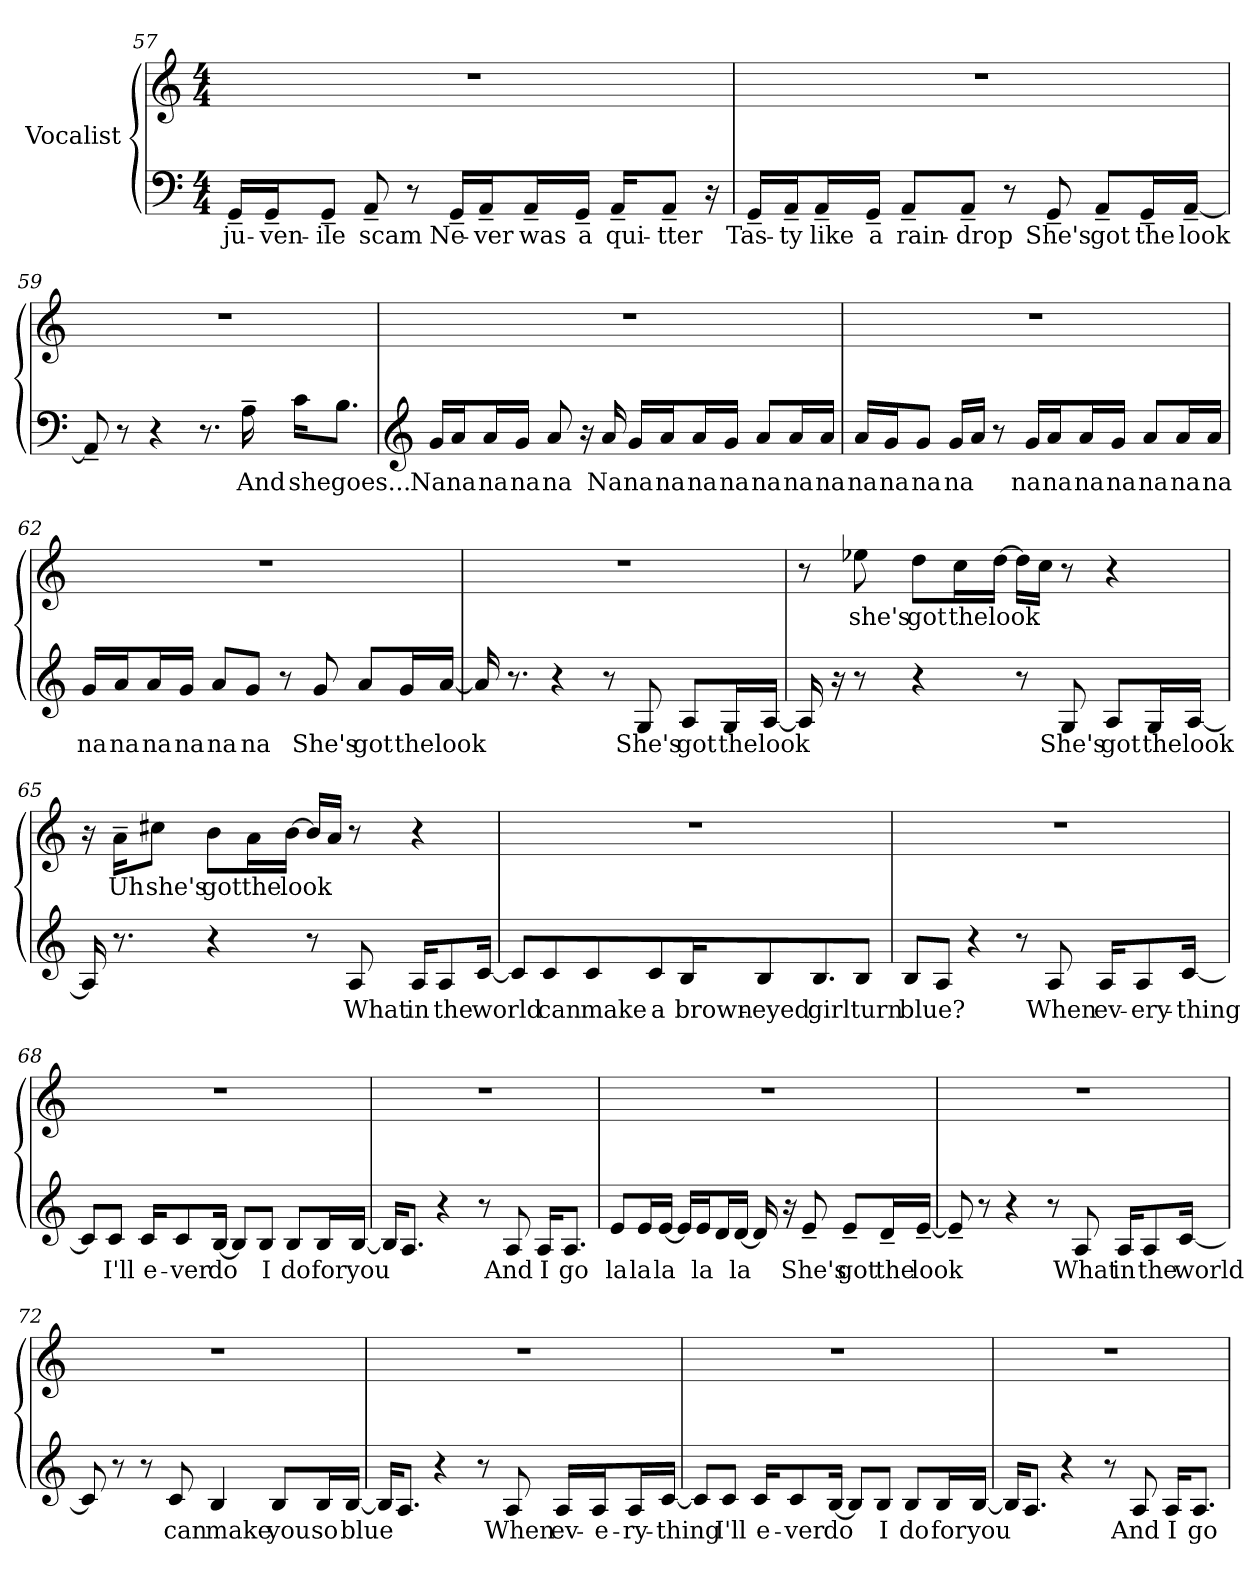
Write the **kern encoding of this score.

**kern	**text	**kern	**text
*part1	*part1	*part1	*part1
*staff2	*staff2	*staff1	*staff1
*I"Vocalist	*	*	*
*clefF4	*	*clefG2	*
*M4/4	*	*M4/4	*
=57	=57	=57	=57
16GG~/LL	ju-	1r	.
16GG~/J	-ven-	.	.
8GG~/J	-ile	.	.
8AA~	scam	.	.
8r	.	.	.
16GG~/LL	Ne-	.	.
16AA~/J	-ver	.	.
16AA~/L	was	.	.
16GG~/JJ	a	.	.
16AA~/KL	qui-	.	.
8AA~/J	-tter	.	.
16r	.	.	.
=58	=58	=58	=58
16GG~/LL	Tas-	1r	.
16AA~/J	-ty	.	.
16AA~/L	like	.	.
16GG~/JJ	a	.	.
8AA~/L	rain-	.	.
8AA~/J	-drop	.	.
8r	.	.	.
8GG~	She's	.	.
8AA~/L	got	.	.
16GG~/L	the	.	.
[16AA~/JJ	look	.	.
=59	=59	=59	=59
8AA~]	_	1r	.
8r	.	.	.
4r	.	.	.
8.r	.	.	.
16A~	And	.	.
16c\KL	she	.	.
8.B\J	goes...	.	.
=60	=60	=60	=60
*clefG2	*	*	*
16g/LL	Na	1r	.
16a/J	na	.	.
16a/L	na	.	.
16g/JJ	na	.	.
8a	na	.	.
16r	.	.	.
16a	Na	.	.
16g/LL	na	.	.
16a/J	na	.	.
16a/L	na	.	.
16g/JJ	na	.	.
8a/L	na	.	.
16a/L	na	.	.
16a/JJ	na	.	.
=61	=61	=61	=61
16a/LL	na	1r	.
16g/J	na	.	.
8g/J	na	.	.
16g/LL	na	.	.
16a/JJ	_	.	.
8r	.	.	.
16g/LL	na	.	.
16a/J	na	.	.
16a/L	na	.	.
16g/JJ	na	.	.
8a/L	na	.	.
16a/L	na	.	.
16a/JJ	na	.	.
=62	=62	=62	=62
16g/LL	na	1r	.
16a/J	na	.	.
16a/L	na	.	.
16g/JJ	na	.	.
8a/L	na	.	.
8g/J	na	.	.
8r	.	.	.
8g	She's	.	.
8a/L	got	.	.
16g/L	the	.	.
[16a/JJ	look	.	.
=63	=63	=63	=63
16a]	_	1r	.
8.r	.	.	.
4r	.	.	.
8r	.	.	.
8G	She's	.	.
8A/L	got	.	.
16G/L	the	.	.
[16A/JJ	look	.	.
=64	=64	=64	=64
16A]	_	8r	.
16r	.	.	.
8r	.	8ee-X	she's
4r	.	8dd\L	got
.	.	16cc\L	the
.	.	[16dd\JJ	look
8r	.	16dd\LL]	_
.	.	16cc\JJ	_
8G	She's	8r	.
8A/L	got	4r	.
16G/L	the	.	.
[16A/JJ	look	.	.
=65	=65	=65	=65
16A]	_	16r	.
8.r	.	16a~\KL	Uh
.	.	8cc#X\J	she's
4r	.	8b\L	got
.	.	16a\L	the
.	.	[16b\JJ	look
8r	.	16b/LL]	_
.	.	16a/JJ	_
8A	What	8r	.
16A/KL	in	4r	.
8A/	the	.	.
[16c/Jk	world	.	.
=66	=66	=66	=66
8c/L]	_	1r	.
8c/J	can	.	.
8c/L	make	.	.
8c/J	a	.	.
16B/KL	brown-	.	.
8B/	-eyed	.	.
8.B/J	girl	.	.
8BJ	turn	.	.
=67	=67	=67	=67
8B/L	blue?	1r	.
8A/J	_	.	.
4r	.	.	.
8r	.	.	.
8A	When	.	.
16A/KL	ev-	.	.
8A/	-ery-	.	.
[16c/Jk	-thing	.	.
=68	=68	=68	=68
8c/L]	_	1r	.
8c/J	I'll	.	.
16c/KL	e-	.	.
8c/	-ver	.	.
[16B/Jk	do	.	.
8B/L]	_	.	.
8B/J	I	.	.
8B/L	do	.	.
16B/L	for	.	.
[16B/JJ	you	.	.
=69	=69	=69	=69
16B/KL]	_	1r	.
8.A/J	_	.	.
4r	.	.	.
8r	.	.	.
8A	And	.	.
16A/KL	I	.	.
8.A/J	go	.	.
=70	=70	=70	=70
8e/L	la	1r	.
16e/L	la	.	.
[16e/JJ	la	.	.
16e/LL]	_	.	.
16e/J	la	.	.
16d/L	_	.	.
[16d/JJ	la	.	.
16d]	_	.	.
16r	.	.	.
8e~	She's	.	.
8e~/L	got	.	.
16d~/L	the	.	.
[16e~/JJ	look	.	.
=71	=71	=71	=71
8e~]	_	1r	.
8r	.	.	.
4r	.	.	.
8r	.	.	.
8A	What	.	.
16A/KL	in	.	.
8A/	the	.	.
[16c/Jk	world	.	.
=72	=72	=72	=72
8c]	_	1r	.
8r	.	.	.
8r	.	.	.
8c	can	.	.
4B	make	.	.
8B/L	you	.	.
16B/L	so	.	.
[16B/JJ	blue	.	.
=73	=73	=73	=73
16B/KL]	_	1r	.
8.A/J	_	.	.
4r	.	.	.
8r	.	.	.
8A	When	.	.
16A/LL	ev-	.	.
16A/J	-e-	.	.
16A/L	-ry-	.	.
[16c/JJ	-thing	.	.
=74	=74	=74	=74
8c/L]	_	1r	.
8c/J	I'll	.	.
16c/KL	e-	.	.
8c/	-ver	.	.
[16B/Jk	do	.	.
8B/L]	_	.	.
8B/J	I	.	.
8B/L	do	.	.
16B/L	for	.	.
[16B/JJ	you	.	.
=75	=75	=75	=75
16B/KL]	_	1r	.
8.A/J	_	.	.
4r	.	.	.
8r	.	.	.
8A	And	.	.
16A/KL	I	.	.
8.A/J	go	.	.
=	=	=	=
*-	*-	*-	*-
